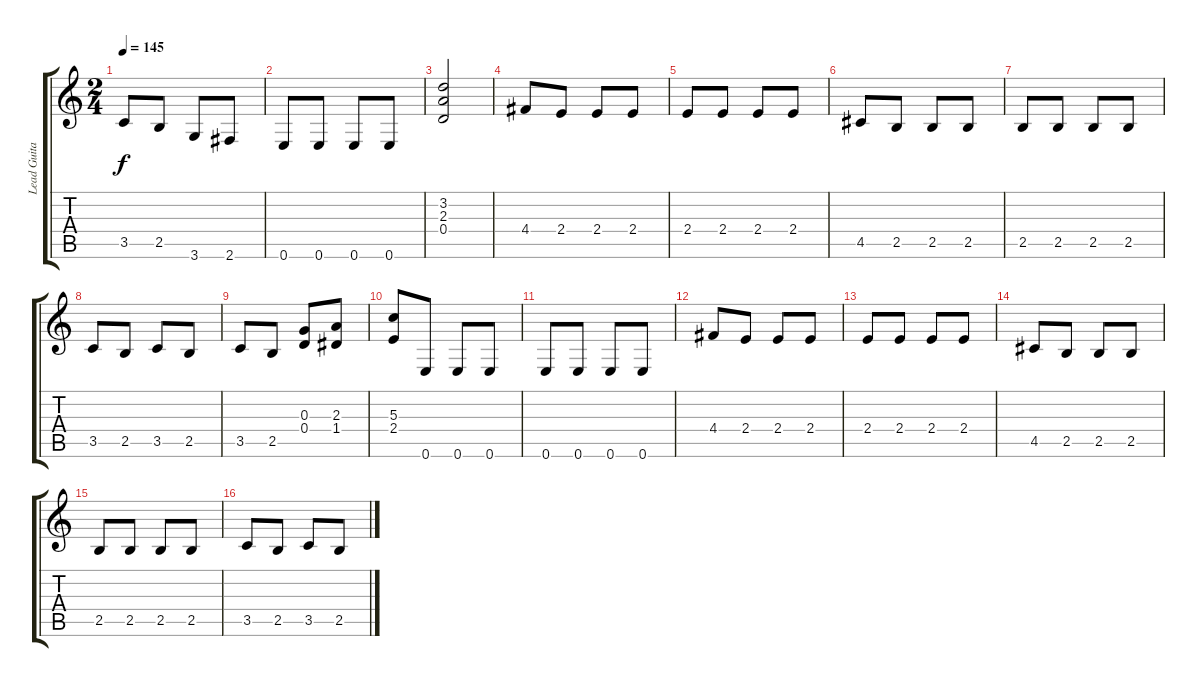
\track ("Lead Guitar" "Lead Guita") {instrument distortionguitar}
\staff {score tabs}
\tuning (E4 B3 G3 D3 A2 E2) {hide}
\ts (2 4)
\tempo 145
\clef g2
\ks c
3.5.8{dy f} 2.5.8 3.6.8 2.6.8 |
0.6.8 0.6.8 0.6.8 0.6.8 |
(3.2 2.3 0.4).2 |
4.4.8 2.4.8 2.4.8 2.4.8 |
2.4.8 2.4.8 2.4.8 2.4.8 |
4.5.8 2.5.8 2.5.8 2.5.8 |
2.5.8 2.5.8 2.5.8 2.5.8 |
3.5.8 2.5.8 3.5.8 2.5.8 |
3.5.8 2.5.8 (0.3 0.4).8 (2.3 1.4).8 |
(5.3 2.4).8 0.6.8 0.6.8 0.6.8 |
0.6.8 0.6.8 0.6.8 0.6.8 |
4.4.8 2.4.8 2.4.8 2.4.8 |
2.4.8 2.4.8 2.4.8 2.4.8 |
4.5.8 2.5.8 2.5.8 2.5.8 |
2.5.8 2.5.8 2.5.8 2.5.8 |
3.5.8 2.5.8 3.5.8 2.5.8
